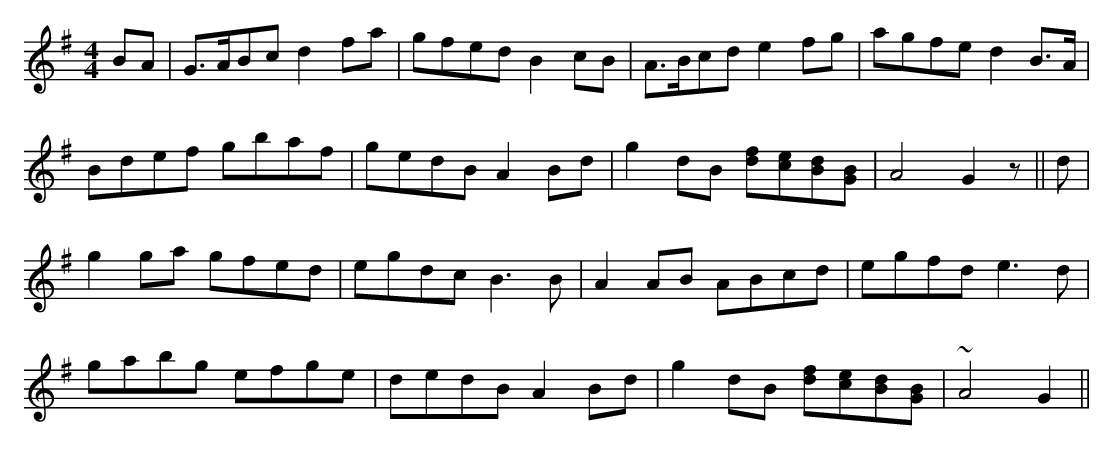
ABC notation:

X:1
M:4/4
K:G
BA|G>ABc d2 fa|gfed B2 cB|A>Bcd e2 fg|agfe d2 B>A|
Bdef gbaf|gedB A2 Bd|g2 dB [fd][ec][dB][BG]|A4 G2 z||d|
g2 ga gfed|egdc B3 B|A2 AB ABcd|egfd e3 d|
gabg efge|dedB A2 Bd|g2 dB [fd][ec][dB][BG]|~A4 G2||
